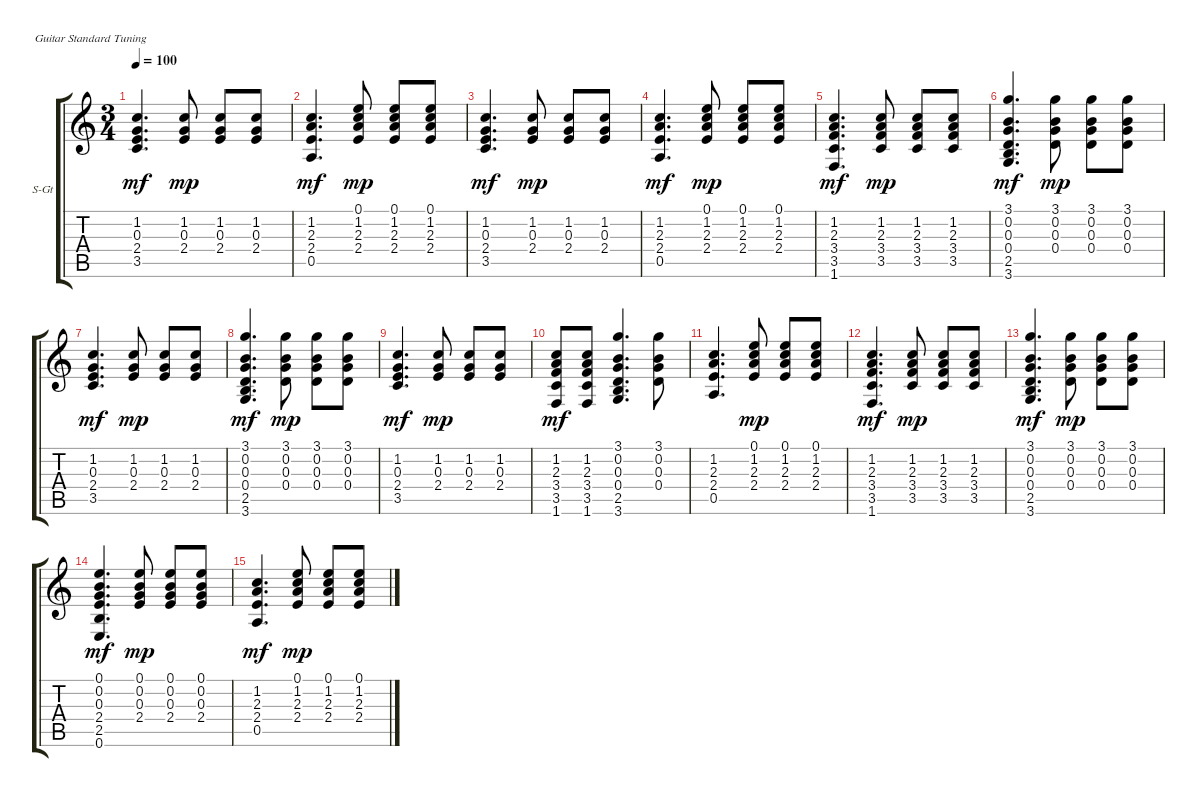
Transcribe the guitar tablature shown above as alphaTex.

\defaultSystemsLayout 4
\bracketExtendMode groupsimilarinstruments
\firstSystemTrackNameOrientation horizontal
\otherSystemsTrackNameOrientation horizontal
\track ("Rythm guitar" "S-Gt") {instrument acousticguitarsteel}
\staff {score tabs}
\tuning (E4 B3 G3 D3 A2 E2)
\ts (3 4)
\tempo 100
\clef g2
\scale
0.485477
\ks c
(3.5 2.4 0.3 1.2).4{d dy mf instrument acousticguitarsteel} (2.4 0.3 1.2).8{dy mp} (2.4 0.3 1.2).8 (2.4 0.3 1.2).8 |
\scale
0.257261 (0.5 2.4 2.3 1.2).4{d dy mf} (2.4 2.3 1.2 0.1).8{dy mp} (2.4 2.3 1.2 0.1).8 (2.4 2.3 1.2 0.1).8 |
\scale
0.257261 (3.5 2.4 0.3 1.2).4{d dy mf} (2.4 0.3 1.2).8{dy mp} (2.4 0.3 1.2).8 (2.4 0.3 1.2).8 |
\scale
0.333333 (0.5 2.4 2.3 1.2).4{d dy mf} (2.4 2.3 1.2 0.1).8{dy mp} (2.4 2.3 1.2 0.1).8 (2.4 2.3 1.2 0.1).8 |
\scale
0.333333 (1.6 3.5 3.4 2.3 1.2).4{d dy mf} (3.5 3.4 2.3 1.2).8{dy mp} (3.5 3.4 2.3 1.2).8 (3.5 3.4 2.3 1.2).8 |
\scale
0.333333 (3.6 2.5 0.4 0.3 0.2 3.1).4{d dy mf} (0.4 0.3 0.2 3.1).8{dy mp} (0.4 0.3 0.2 3.1).8 (0.4 0.3 0.2 3.1).8 |
\scale
0.333333 (3.5 2.4 0.3 1.2).4{d dy mf} (2.4 0.3 1.2).8{dy mp} (2.4 0.3 1.2).8 (2.4 0.3 1.2).8 |
\scale
0.333333 (3.6 2.5 0.4 0.3 0.2 3.1).4{d dy mf} (0.4 0.3 0.2 3.1).8{dy mp} (0.4 0.3 0.2 3.1).8 (0.4 0.3 0.2 3.1).8 |
\scale
0.333333 (3.5 2.4 0.3 1.2).4{d dy mf} (2.4 0.3 1.2).8{dy mp} (2.4 0.3 1.2).8 (2.4 0.3 1.2).8 |
\scale
0.333333 (1.6 3.5 3.4 2.3 1.2).8{dy mf} (1.6 3.5 3.4 2.3 1.2).8 (3.6 2.5 0.4 0.3 0.2 3.1).4{d} (0.4 0.3 0.2 3.1).8 |
\scale
0.333333 (0.5 2.4 2.3 1.2).4{d} (2.4 2.3 1.2 0.1).8{dy mp} (2.4 2.3 1.2 0.1).8 (2.4 2.3 1.2 0.1).8 |
\scale
0.333333 (1.6 3.5 3.4 2.3 1.2).4{d dy mf} (3.5 3.4 2.3 1.2).8{dy mp} (3.5 3.4 2.3 1.2).8 (3.5 3.4 2.3 1.2).8 |
\scale
0.333333 (3.6 2.5 0.4 0.3 0.2 3.1).4{d dy mf} (0.4 0.3 0.2 3.1).8{dy mp} (0.4 0.3 0.2 3.1).8 (0.4 0.3 0.2 3.1).8 |
\scale
0.333333 (0.6 2.5 2.4 0.3 0.2 0.1).4{d dy mf} (2.4 0.3 0.2 0.1).8{dy mp} (2.4 0.3 0.2 0.1).8 (2.4 0.3 0.2 0.1).8 |
\scale
0.333333 (0.5 2.4 2.3 1.2).4{d dy mf} (2.4 2.3 1.2 0.1).8{dy mp} (2.4 2.3 1.2 0.1).8 (2.4 2.3 1.2 0.1).8 |
\scale
0.333333
